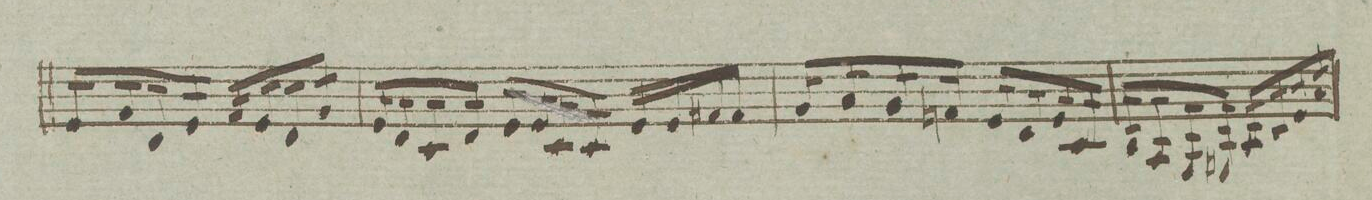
**kern	**dynam
*I"Violino. 2do	*
*clefG2	*
*k[]	*
*met(c|)	*
*M2/2	*
16e/LL	.
16e/	.
16f/	.
16f/	.
16d/	.
16d/	.
16e/	.
16e/JJ	.
16f/LL	.
16f/	.
16e/	.
16e/	.
16d/	.
16d/	.
16g/	.
16g/JJ	.
=4	=4
16e/LL	.
16e/	.
16d/	.
16d/	.
16c/	.
16c/	.
16d/	.
16d/JJ	.
*rsacle:2	*
32e/LL	.
32e/	.
32e/	.
32e/	.
32c/	.
32c/	.
32c/	.
32c/JJ	.
*rscale:1	*
*Xtremolo	*
16e/LL	.
16e/	.
16f#X/	.
16f#/JJ	.
=5	=5
*tremolo	*
16g/LL	.
16g/	.
16a/	.
16a/	.
16g/	.
16g/	.
16fn/	.
16f/JJ	.
16e/LL	.
16e/	.
16d/	.
16d/	.
16e/	.
16e/	.
16c/	.
16c/JJ	.
=6	=6
16B/LL	.
16B/	.
16A/	.
16A/	.
16G/	.
16G/	.
16G#X/	.
16G#/JJ	.
16A/LL	.
16A/	.
16c/	.
16c/	.
16e/	.
16e/	.
16a/	.
16a/JJ	.
=7	=7
*-	*-
